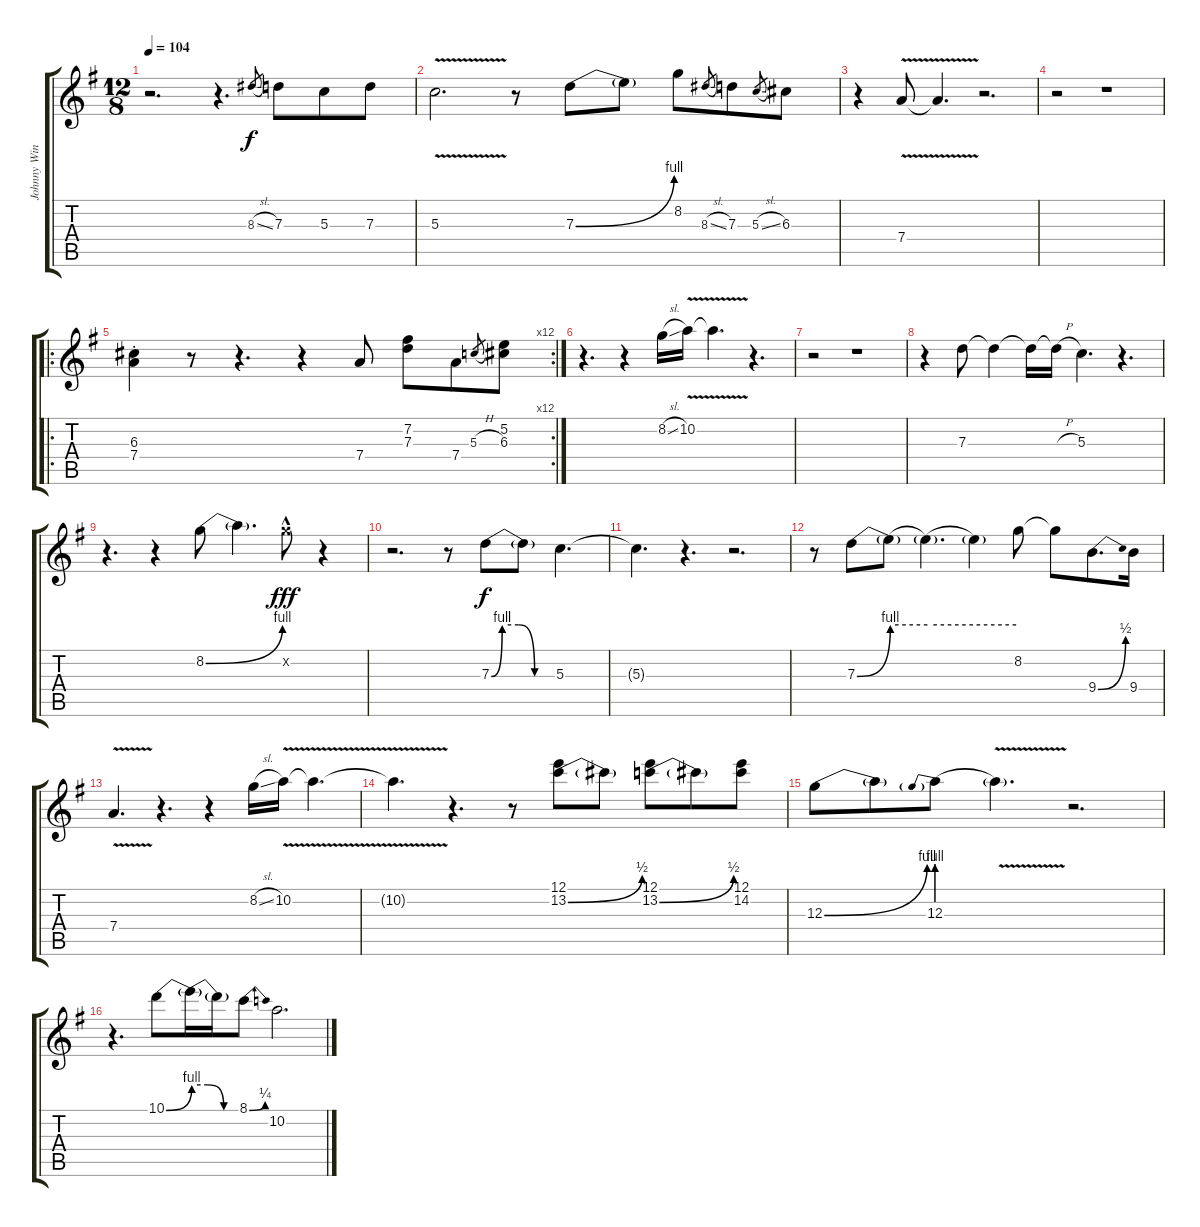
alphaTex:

\track ("Johnny Winter - Electric Guitar" "Johnny Win") {instrument electricguitarclean}
\staff {score tabs}
\tuning (E4 B3 G3 D3 A2 E2) {hide}
\ts (12 8)
\tempo 104
\clef g2
\ks g
r.2{d dy f} r.4{d} 8.3{sl}.8{gr} 7.3.8 5.3.8 7.3.8 |
5.3{v}.2{d} r.8 7.3{be (bend 0 0 60 4)}.8 7.3{t}.8 8.2.8 8.3{sl}.8{gr} 7.3.8 5.3{sl}.8{gr} 6.3.8 |
r.4 7.4{v}.8 7.4{v t}.4{d} r.2{d} |
r.2 r.1 |
\ro
\rc 12
(6.3{st} 7.4{st}).4 r.8 r.4{d} r.4 7.4.8 (7.2 7.3).8 7.4.8 5.3{h}.8{gr} (5.2 6.3).8 |
r.4{d} r.4 8.2{sl}.16 10.2{v}.16 10.2{v t}.4{d} r.4{d} |
r.2 r.1 |
r.4 7.3.8 7.3{t}.4 7.3{t}.16 7.3{h t}.16 5.3.4{d} r.4{d} |
r.4{d} r.4 8.2{be (bend 0 0 60 4)}.8 8.2{t}.4{d} 8.2{hac x}.8{dy fff} r.4 |
r.2{d} r.8 7.3{be (custom 0 0 10 4 25 4 40 0 60 0)}.8{dy f} 7.3{t}.8 5.3.4{d} |
5.3{t}.4{d} r.4{d} r.2{d} |
r.8 7.3{be (bend 0 0 60 4)}.8 7.3{be (hold 0 4 60 4) t}.8 7.3{be (hold 0 4 60 4) t}.4{d} 7.3{t}.4 8.2.8 8.2{t}.8 9.4{be (bend 0 0 60 2)}.8{d} 9.4.16 |
7.4{v}.4{d} r.4{d} r.4 8.2{sl}.16 10.2{v}.16 10.2{v t}.4{d} |
10.2{v t}.4{d} r.4{d} r.8 (12.1 13.2{be (bend 0 0 60 2)}).8 13.2{t}.8 (12.1 13.2{be (bend 0 0 60 2)}).8 13.2{t}.8 (12.1 14.2).8 |
12.3{be (bend 0 0 60 4)}.8 12.3{t}.8 12.3{be (prebend 0 4 60 4)}.8 12.3{v t}.4{d} r.2{d} |
r.4{d} 10.1{be (bend 0 0 60 4)}.8 10.1{be (custom 0 4 20 4 40 0 60 0) t}.16 10.1{t}.16 8.1{be (bend 0 0 60 1)}.8 10.2.2{d}
